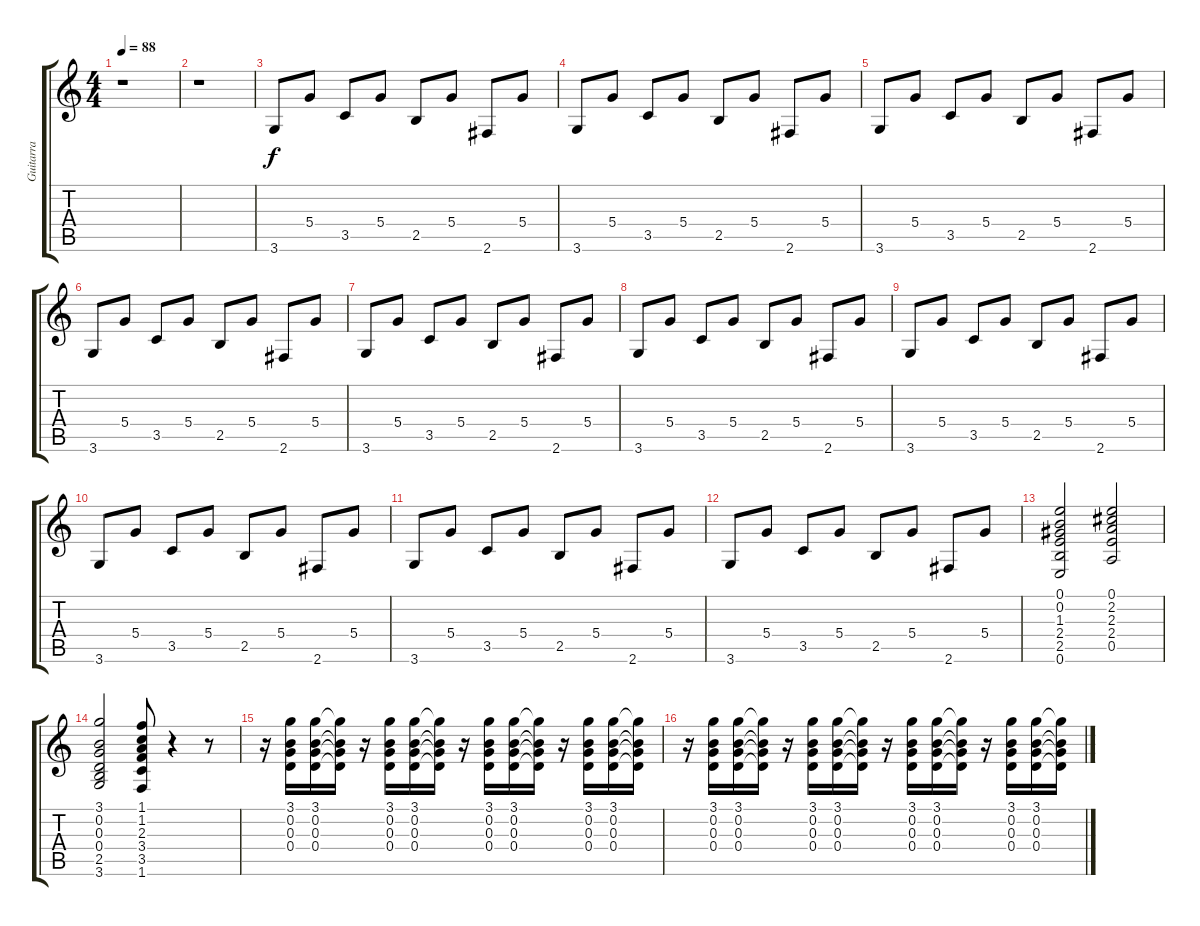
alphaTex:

\track ("Guitarra" "Guitarra") {instrument acousticguitarnylon}
\staff {score tabs}
\tuning (E4 B3 G3 D3 A2 E2) {hide}
\ts (4 4)
\tempo 88
\clef g2
\ks c
r.1{dy f instrument acousticguitarnylon} |
r.1 |
3.6.8 5.4.8 3.5.8 5.4.8 2.5.8 5.4.8 2.6.8 5.4.8 |
3.6.8 5.4.8 3.5.8 5.4.8 2.5.8 5.4.8 2.6.8 5.4.8 |
3.6.8 5.4.8 3.5.8 5.4.8 2.5.8 5.4.8 2.6.8 5.4.8 |
3.6.8 5.4.8 3.5.8 5.4.8 2.5.8 5.4.8 2.6.8 5.4.8 |
3.6.8 5.4.8 3.5.8 5.4.8 2.5.8 5.4.8 2.6.8 5.4.8 |
3.6.8 5.4.8 3.5.8 5.4.8 2.5.8 5.4.8 2.6.8 5.4.8 |
3.6.8 5.4.8 3.5.8 5.4.8 2.5.8 5.4.8 2.6.8 5.4.8 |
3.6.8 5.4.8 3.5.8 5.4.8 2.5.8 5.4.8 2.6.8 5.4.8 |
3.6.8 5.4.8 3.5.8 5.4.8 2.5.8 5.4.8 2.6.8 5.4.8 |
3.6.8 5.4.8 3.5.8 5.4.8 2.5.8 5.4.8 2.6.8 5.4.8 |
(0.1 0.2 1.3 2.4 2.5 0.6).2 (0.1 2.2 2.3 2.4 0.5).2 |
(3.1 0.2 0.3 0.4 2.5 3.6).2 (1.1 1.2 2.3 3.4 3.5 1.6).8 r.4 r.8 |
r.16 (3.1 0.2 0.3 0.4).16 (3.1 0.2 0.3 0.4).16 (3.1{t} 0.2{t} 0.3{t} 0.4{t}).16 r.16 (3.1 0.2 0.3 0.4).16 (3.1 0.2 0.3 0.4).16 (3.1{t} 0.2{t} 0.3{t} 0.4{t}).16 r.16 (3.1 0.2 0.3 0.4).16 (3.1 0.2 0.3 0.4).16 (3.1{t} 0.2{t} 0.3{t} 0.4{t}).16 r.16 (3.1 0.2 0.3 0.4).16 (3.1 0.2 0.3 0.4).16 (3.1{t} 0.2{t} 0.3{t} 0.4{t}).16 |
r.16 (3.1 0.2 0.3 0.4).16 (3.1 0.2 0.3 0.4).16 (3.1{t} 0.2{t} 0.3{t} 0.4{t}).16 r.16 (3.1 0.2 0.3 0.4).16 (3.1 0.2 0.3 0.4).16 (3.1{t} 0.2{t} 0.3{t} 0.4{t}).16 r.16 (3.1 0.2 0.3 0.4).16 (3.1 0.2 0.3 0.4).16 (3.1{t} 0.2{t} 0.3{t} 0.4{t}).16 r.16 (3.1 0.2 0.3 0.4).16 (3.1 0.2 0.3 0.4).16 (3.1{t} 0.2{t} 0.3{t} 0.4{t}).16
